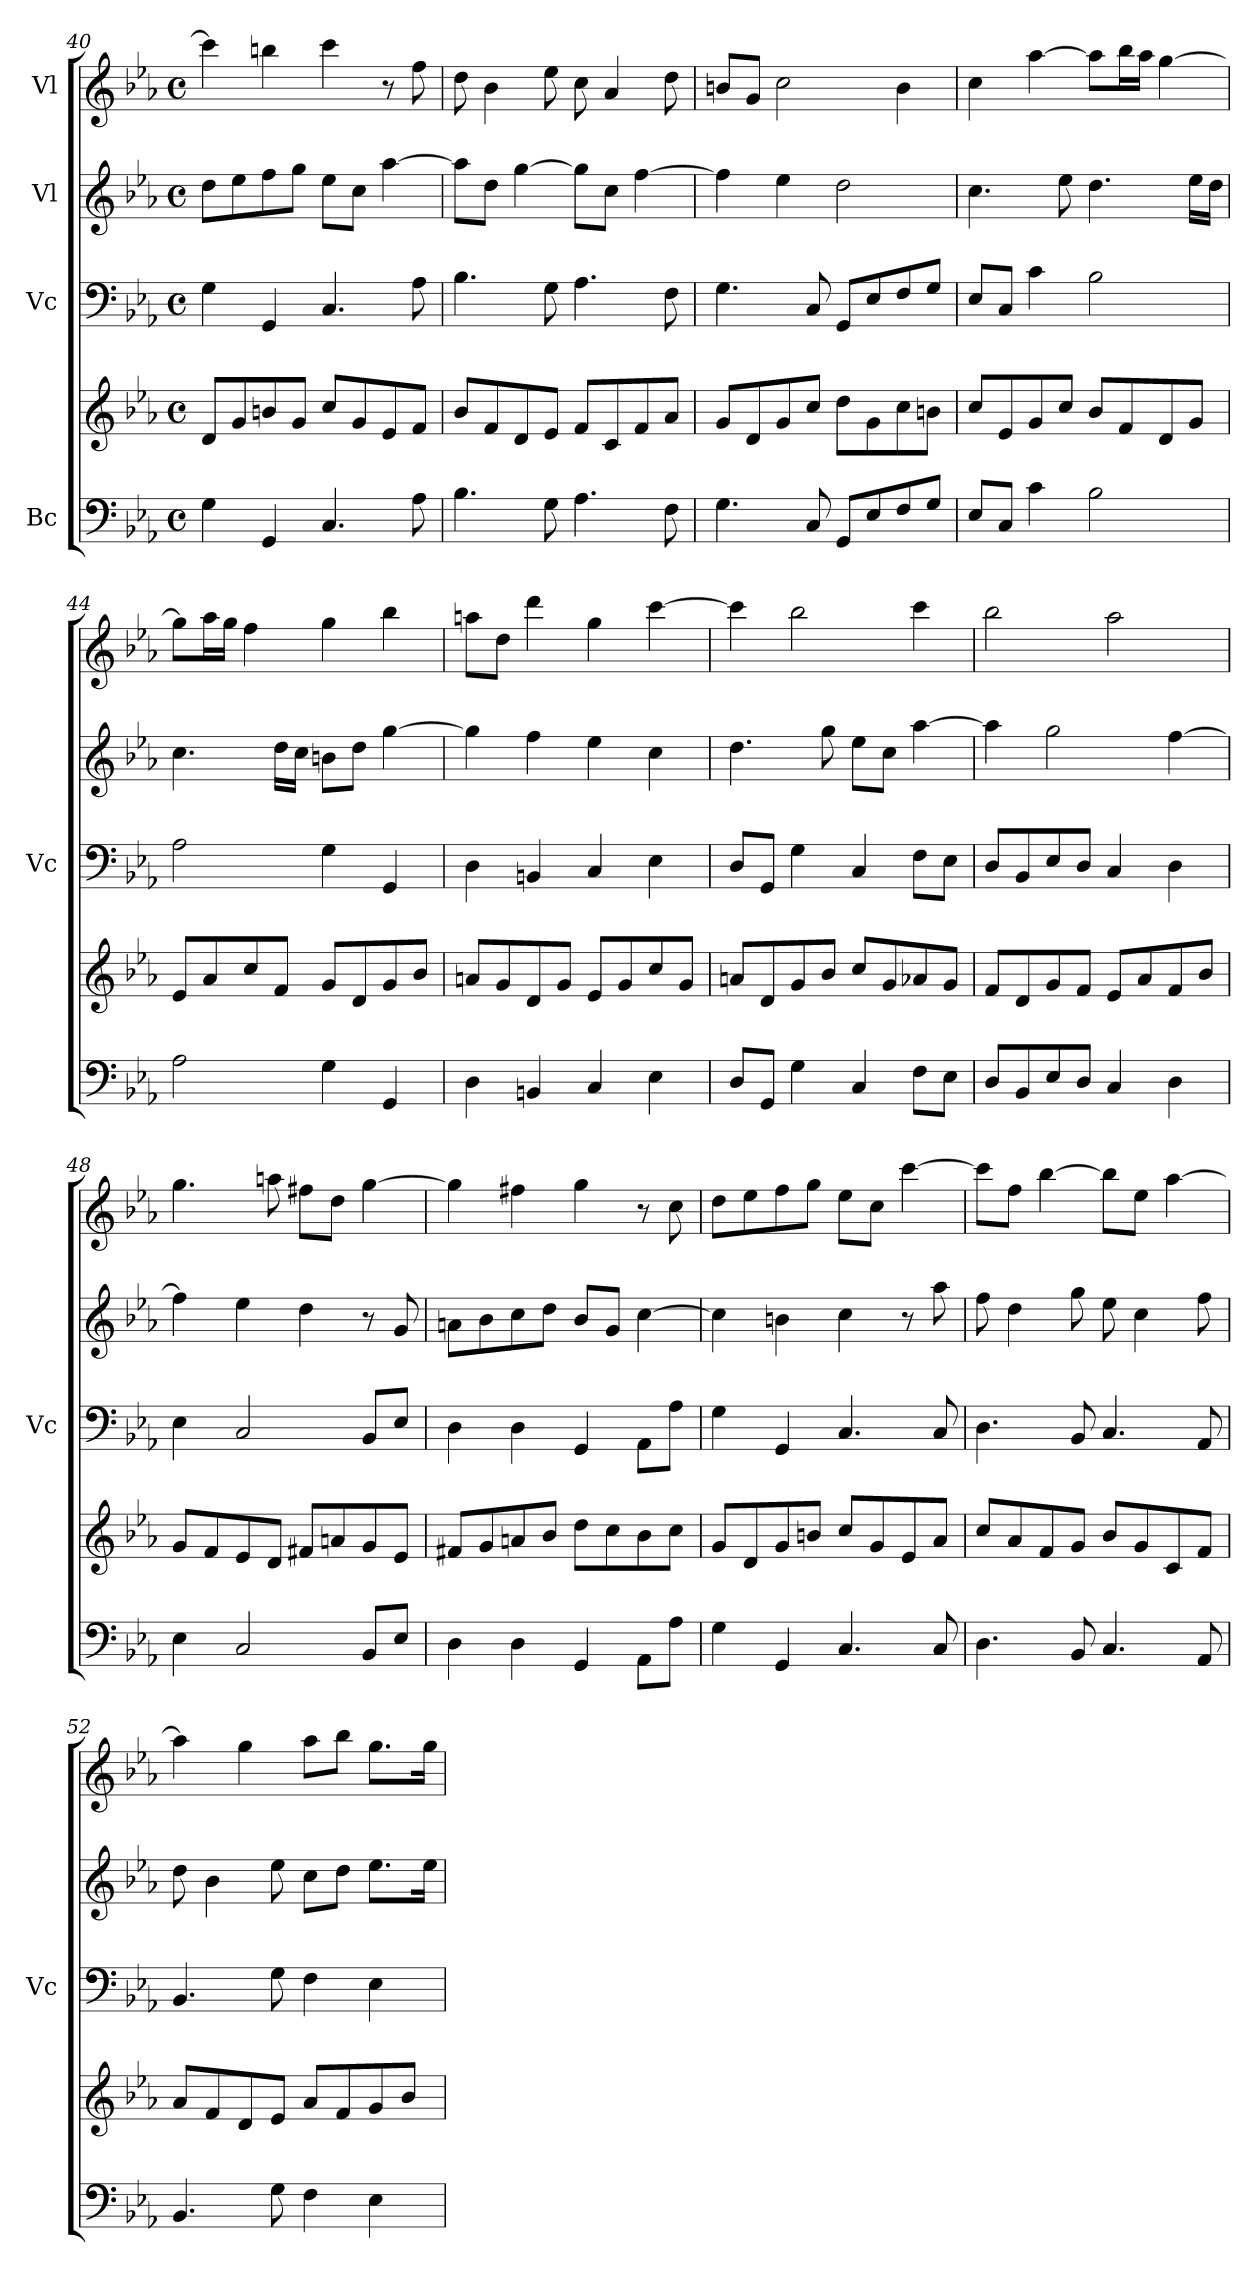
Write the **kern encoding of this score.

**kern	**kern	**kern	**kern	**kern
*part4	*part4	*part3	*part2	*part1
*staff5	*staff4	*staff3	*staff2	*staff1
*I"Bc	*	*I"Vc	*I"Vl	*I"Vl
*	*	*I'Vc	*	*
*clefF4	*clefG2	*clefF4	*clefG2	*clefG2
*k[b-e-a-]	*k[b-e-a-]	*k[b-e-a-]	*k[b-e-a-]	*k[b-e-a-]
*M4/4	*M4/4	*M4/4	*M4/4	*M4/4
*met(c)	*met(c)	*met(c)	*met(c)	*met(c)
=40	=40	=40	=40	=40
4G\	8d/L	4G\	8dd\L	4ccc\]
.	8g/	.	8ee-\	.
4GG/	8bn/	4GG/	8ff\	4bbn\
.	8g/J	.	8gg\J	.
4.C/	8cc/L	4.C/	8ee-\L	4ccc\
.	8g/	.	8cc\J	.
.	8e-/	.	[4aa-\	8r
8A-\	8f/J	8A-\	.	8ff\
=41	=41	=41	=41	=41
4.B-\	8b-/L	4.B-\	8aa-\L]	8dd\
.	8f/	.	8dd\J	4b-\
.	8d/	.	[4gg\	.
8G\	8e-/J	8G\	.	8ee-\
4.A-\	8f/L	4.A-\	8gg\L]	8cc\
.	8c/	.	8cc\J	4a-/
.	8f/	.	[4ff\	.
8F\	8a-/J	8F\	.	8dd\
=42	=42	=42	=42	=42
4.G\	8g/L	4.G\	4ff\]	8bn/L
.	8d/	.	.	8g/J
.	8g/	.	4ee-\	2cc\
8C/	8cc/J	8C/	.	.
8GG/L	8dd\L	8GG/L	2dd\	.
8E-/	8g\	8E-/	.	.
8F/	8cc\	8F/	.	4b\
8G/J	8bn\J	8G/J	.	.
=43	=43	=43	=43	=43
8E-/L	8cc/L	8E-/L	4.cc\	4cc\
8C/J	8e-/	8C/J	.	.
4c\	8g/	4c\	.	[4aa-\
.	8cc/J	.	8ee-\	.
2B-\	8b-/L	2B-\	4.dd\	8aa-\L]
.	8f/	.	.	16bb-\L
.	.	.	.	16aa-\JJ
.	8d/	.	.	[4gg\
.	8g/J	.	16ee-\LL	.
.	.	.	16dd\JJ	.
!!LO:LB:g=z
=44	=44	=44	=44	=44
2A-\	8e-/L	2A-\	4.cc\	8gg\L]
.	8a-/	.	.	16aa-\L
.	.	.	.	16gg\JJ
.	8cc/	.	.	4ff\
.	8f/J	.	16dd\LL	.
.	.	.	16cc\JJ	.
4G\	8g/L	4G\	8bn\L	4gg\
.	8d/	.	8dd\J	.
4GG/	8g/	4GG/	[4gg\	4bb-\
.	8b-/J	.	.	.
=45	=45	=45	=45	=45
4D\	8an/L	4D\	4gg\]	8aan\L
.	8g/	.	.	8dd\J
4BBn/	8d/	4BBn/	4ff\	4ddd\
.	8g/J	.	.	.
4C/	8e-/L	4C/	4ee-\	4gg\
.	8g/	.	.	.
4E-\	8cc/	4E-\	4cc\	[4ccc\
.	8g/J	.	.	.
=46	=46	=46	=46	=46
8D/L	8an/L	8D/L	4.dd\	4ccc\]
8GG/J	8d/	8GG/J	.	.
4G\	8g/	4G\	.	2bb-\
.	8b-/J	.	8gg\	.
4C/	8cc/L	4C/	8ee-\L	.
.	8g/	.	8cc\J	.
8F\L	8a-X/	8F\L	[4aa-\	4ccc\
8E-\J	8g/J	8E-\J	.	.
=47	=47	=47	=47	=47
8D/L	8f/L	8D/L	4aa-\]	2bb-\
8BB-/	8d/	8BB-/	.	.
8E-/	8g/	8E-/	2gg\	.
8D/J	8f/J	8D/J	.	.
4C/	8e-/L	4C/	.	2aa-\
.	8a-/	.	.	.
4D\	8f/	4D\	[4ff\	.
.	8b-/J	.	.	.
=48	=48	=48	=48	=48
4E-\	8g/L	4E-\	4ff\]	4.gg\
.	8f/	.	.	.
2C/	8e-/	2C/	4ee-\	.
.	8d/J	.	.	8aan\
.	8f#X/L	.	4dd\	8ff#X\L
.	8an/	.	.	8dd\J
8BB-/L	8g/	8BB-/L	8r	[4gg\
8E-/J	8e-/J	8E-/J	8g/	.
=49	=49	=49	=49	=49
4D\	8f#X/L	4D\	8an\L	4gg\]
.	8g/	.	8b-\	.
4D\	8an/	4D\	8cc\	4ff#X\
.	8b-/J	.	8dd\J	.
4GG/	8dd\L	4GG/	8b-/L	4gg\
.	8cc\	.	8g/J	.
8AA-\L	8b-\	8AA-\L	[4cc\	8r
8A-\J	8cc\J	8A-\J	.	8cc\
!!LO:LB:g=z
=50	=50	=50	=50	=50
4G\	8g/L	4G\	4cc\]	8dd\L
.	8d/	.	.	8ee-\
4GG/	8g/	4GG/	4bn\	8ff\
.	8bn/J	.	.	8gg\J
4.C/	8cc/L	4.C/	4cc\	8ee-\L
.	8g/	.	.	8cc\J
.	8e-/	.	8r	[4ccc\
8C/	8a-/J	8C/	8aa-\	.
=51	=51	=51	=51	=51
4.D\	8cc/L	4.D\	8ff\	8ccc\L]
.	8a-/	.	4dd\	8ff\J
.	8f/	.	.	[4bb-\
8BB-/	8g/J	8BB-/	8gg\	.
4.C/	8b-/L	4.C/	8ee-\	8bb-\L]
.	8g/	.	4cc\	8ee-\J
.	8c/	.	.	[4aa-\
8AA-/	8f/J	8AA-/	8ff\	.
=52	=52	=52	=52	=52
4.BB-/	8a-/L	4.BB-/	8dd\	4aa-\]
.	8f/	.	4b-\	.
.	8d/	.	.	4gg\
8G\	8e-/J	8G\	8ee-\	.
4F\	8a-/L	4F\	8cc\L	8aa-\L
.	8f/	.	8dd\J	8bb-\J
4E-\	8g/	4E-\	8.ee-\L	8.gg\L
.	8b-/J	.	.	.
.	.	.	16ee-\Jk	16gg\Jk
=	=	=	=	=
*-	*-	*-	*-	*-
